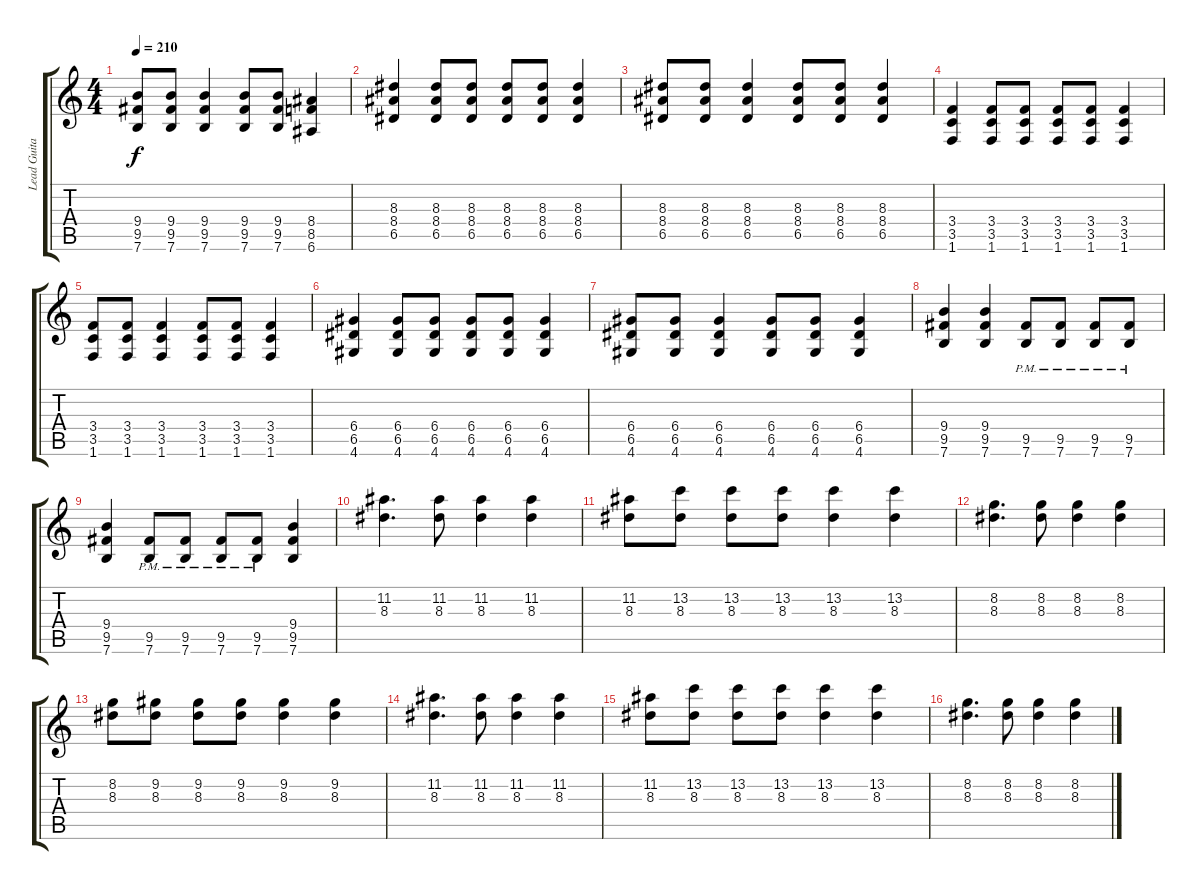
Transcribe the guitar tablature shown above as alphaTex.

\track ("Lead Guitar  " "Lead Guita") {instrument overdrivenguitar}
\staff {score tabs}
\tuning (E4 B3 G3 D3 A2 E2) {hide}
\ts (4 4)
\tempo 210
\clef g2
\ks c
(9.4 9.5 7.6).8{dy f} (9.4 9.5 7.6).8 (9.4 9.5 7.6).4 (9.4 9.5 7.6).8 (9.4 9.5 7.6).8 (8.4 8.5 6.6).4 |
(8.3 8.4 6.5).4 (8.3 8.4 6.5).8 (8.3 8.4 6.5).8 (8.3 8.4 6.5).8 (8.3 8.4 6.5).8 (8.3 8.4 6.5).4 |
(8.3 8.4 6.5).8 (8.3 8.4 6.5).8 (8.3 8.4 6.5).4 (8.3 8.4 6.5).8 (8.3 8.4 6.5).8 (8.3 8.4 6.5).4 |
(3.4 3.5 1.6).4 (3.4 3.5 1.6).8 (3.4 3.5 1.6).8 (3.4 3.5 1.6).8 (3.4 3.5 1.6).8 (3.4 3.5 1.6).4 |
(3.4 3.5 1.6).8 (3.4 3.5 1.6).8 (3.4 3.5 1.6).4 (3.4 3.5 1.6).8 (3.4 3.5 1.6).8 (3.4 3.5 1.6).4 |
(6.4 6.5 4.6).4 (6.4 6.5 4.6).8 (6.4 6.5 4.6).8 (6.4 6.5 4.6).8 (6.4 6.5 4.6).8 (6.4 6.5 4.6).4 |
(6.4 6.5 4.6).8 (6.4 6.5 4.6).8 (6.4 6.5 4.6).4 (6.4 6.5 4.6).8 (6.4 6.5 4.6).8 (6.4 6.5 4.6).4 |
(9.4 9.5 7.6).4 (9.4 9.5 7.6).4 (9.5{pm} 7.6{pm}).8 (9.5{pm} 7.6{pm}).8 (9.5{pm} 7.6{pm}).8 (9.5{pm} 7.6{pm}).8 |
(9.4 9.5 7.6).4 (9.5{pm} 7.6{pm}).8 (9.5{pm} 7.6{pm}).8 (9.5{pm} 7.6{pm}).8 (9.5{pm} 7.6{pm}).8 (9.4 9.5 7.6).4 |
(11.2 8.3).4{d} (11.2 8.3).8 (11.2 8.3).4 (11.2 8.3).4 |
(11.2 8.3).8 (13.2 8.3).8 (13.2 8.3).8 (13.2 8.3).8 (13.2 8.3).4 (13.2 8.3).4 |
(8.2 8.3).4{d} (8.2 8.3).8 (8.2 8.3).4 (8.2 8.3).4 |
(8.2 8.3).8 (9.2 8.3).8 (9.2 8.3).8 (9.2 8.3).8 (9.2 8.3).4 (9.2 8.3).4 |
(11.2 8.3).4{d} (11.2 8.3).8 (11.2 8.3).4 (11.2 8.3).4 |
(11.2 8.3).8 (13.2 8.3).8 (13.2 8.3).8 (13.2 8.3).8 (13.2 8.3).4 (13.2 8.3).4 |
(8.2 8.3).4{d} (8.2 8.3).8 (8.2 8.3).4 (8.2 8.3).4
